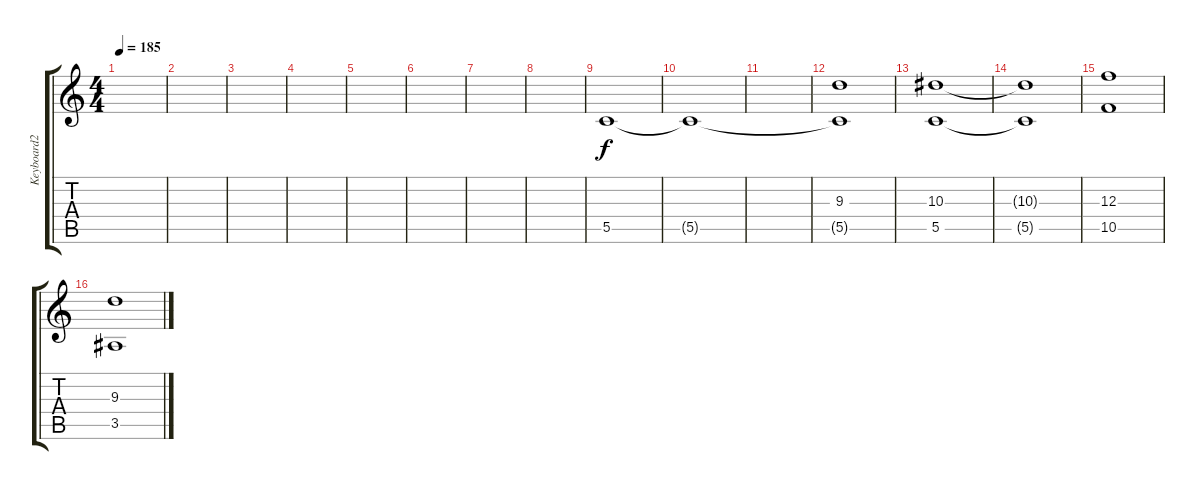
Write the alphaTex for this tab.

\track ("Keyboard2" "Keyboard2") {instrument overdrivenguitar}
\staff {score tabs}
\tuning (D4 A3 F3 C3 G2 C2) {hide}
\ts (4 4)
\tempo 185
\clef g2
\ks c
|
|
|
|
|
|
|
|
5.5.1 |
5.5{t}.1 |
|
(9.3 5.5{t}).1 |
(10.3 5.5).1 |
(10.3{t} 5.5{t}).1 |
(12.3 10.5).1 |
(9.3 3.5).1
